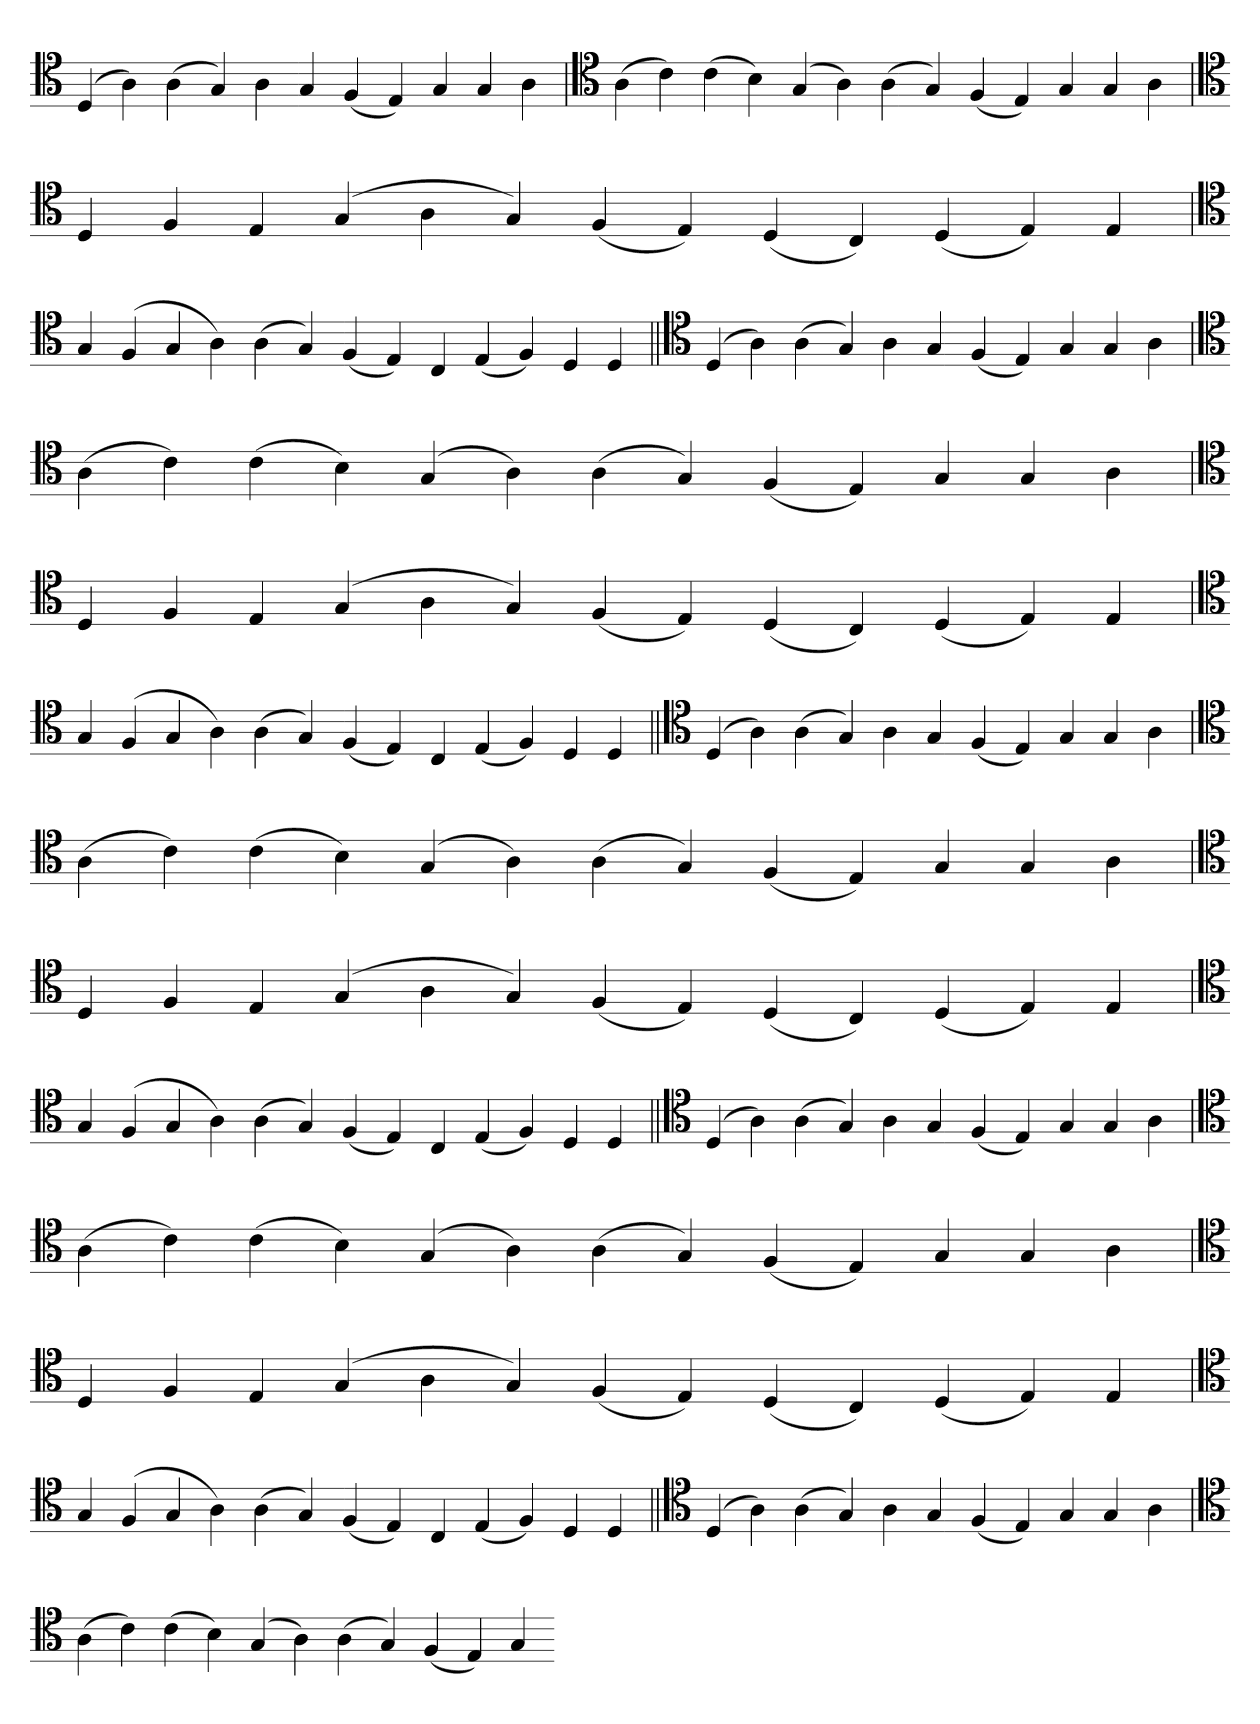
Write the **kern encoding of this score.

**kern
*part1
*staff1
*clefC4
=
(4D
4A)
(4A
4G)
4A
4G
(4F
4E)
4G
4G
4A
=`
*clefC4
(4A
4c)
(4c
4B)
(4G
4A)
(4A
4G)
(4F
4E)
4G
4G
4A
='
*clefC4
4D
4F
4E
(4G
4A
4G)
(4F
4E)
(4D
4C)
(4D
4E)
4E
=`
*clefC4
4G
(4F
4G
4A)
(4A
4G)
(4F
4E)
4C
(4E
4F)
4D
4D
=||
*clefC4
(4D
4A)
(4A
4G)
4A
4G
(4F
4E)
4G
4G
4A
=`
*clefC4
(4A
4c)
(4c
4B)
(4G
4A)
(4A
4G)
(4F
4E)
4G
4G
4A
='
*clefC4
4D
4F
4E
(4G
4A
4G)
(4F
4E)
(4D
4C)
(4D
4E)
4E
=`
*clefC4
4G
(4F
4G
4A)
(4A
4G)
(4F
4E)
4C
(4E
4F)
4D
4D
=||
*clefC4
(4D
4A)
(4A
4G)
4A
4G
(4F
4E)
4G
4G
4A
=`
*clefC4
(4A
4c)
(4c
4B)
(4G
4A)
(4A
4G)
(4F
4E)
4G
4G
4A
='
*clefC4
4D
4F
4E
(4G
4A
4G)
(4F
4E)
(4D
4C)
(4D
4E)
4E
=`
*clefC4
4G
(4F
4G
4A)
(4A
4G)
(4F
4E)
4C
(4E
4F)
4D
4D
=||
*clefC4
(4D
4A)
(4A
4G)
4A
4G
(4F
4E)
4G
4G
4A
=`
*clefC4
(4A
4c)
(4c
4B)
(4G
4A)
(4A
4G)
(4F
4E)
4G
4G
4A
='
*clefC4
4D
4F
4E
(4G
4A
4G)
(4F
4E)
(4D
4C)
(4D
4E)
4E
=`
*clefC4
4G
(4F
4G
4A)
(4A
4G)
(4F
4E)
4C
(4E
4F)
4D
4D
=||
*clefC4
(4D
4A)
(4A
4G)
4A
4G
(4F
4E)
4G
4G
4A
=`
*clefC4
(4A
4c)
(4c
4B)
(4G
4A)
(4A
4G)
(4F
4E)
4G
=-
*-
